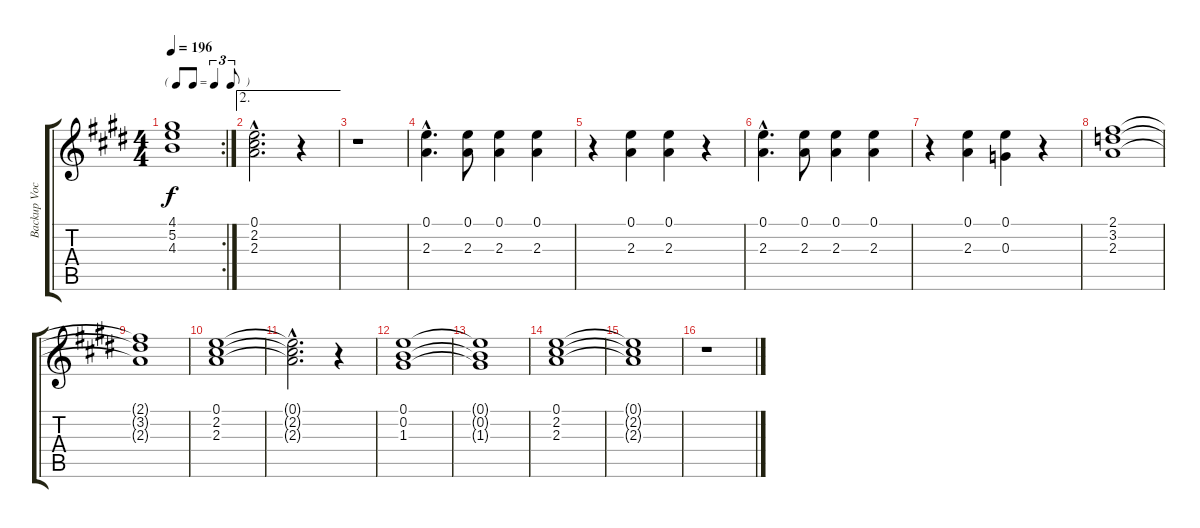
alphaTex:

\track ("Backup Vocals" "Backup Voc") {instrument choiraahs}
\staff {score tabs}
\tuning (E5 B4 G4 D4 A3 E3) {hide}
\rc 2
\ts (4 4)
\tf triplet8th
\tempo 196
\clef g2
\ks e
(4.1{t} 5.2{t} 4.3{t}).1{dy f} |
\ae 2
(0.1{hac} 2.2{hac} 2.3{hac}).2{d} r.4 |
r.1 |
(0.1{hac} 2.3{hac}).4{d} (0.1 2.3).8 (0.1 2.3).4 (0.1 2.3).4 |
r.4 (0.1 2.3).4 (0.1 2.3).4 r.4 |
(0.1{hac} 2.3{hac}).4{d} (0.1 2.3).8 (0.1 2.3).4 (0.1 2.3).4 |
r.4 (0.1 2.3).4 (0.1 0.3).4 r.4 |
(2.1 3.2 2.3).1 |
(2.1{t} 3.2{t} 2.3{t}).1 |
(0.1 2.2 2.3).1 |
(0.1{hac t} 2.2{hac t} 2.3{hac t}).2{d} r.4 |
(0.1 0.2 1.3).1 |
(0.1{t} 0.2{t} 1.3{t}).1 |
(0.1 2.2 2.3).1 |
(0.1{t} 2.2{t} 2.3{t}).1 |
r.1
